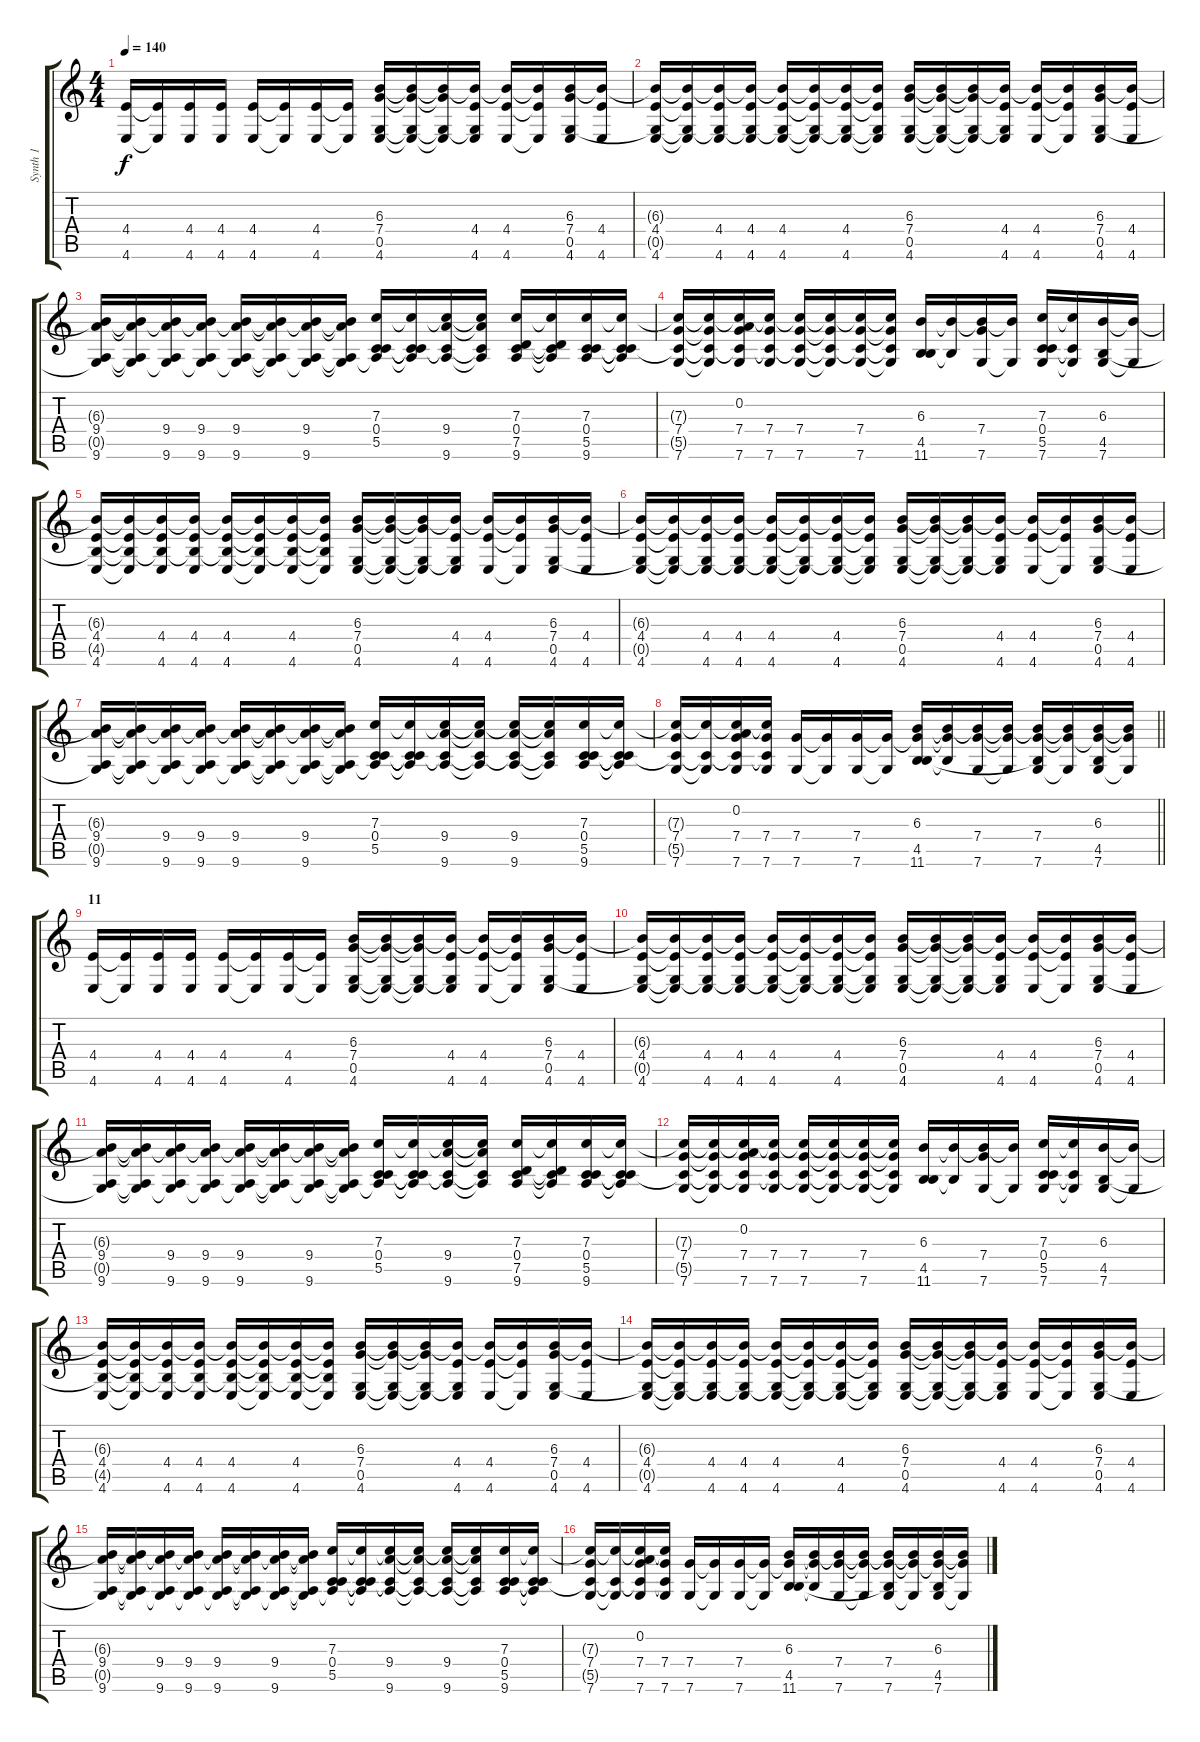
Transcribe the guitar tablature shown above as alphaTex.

\track ("Synth 1" "Synth 1") {instrument brightacousticpiano}
\staff {score tabs}
\tuning (D5 A4 F4 C4 G3 C3) {hide}
\ts (4 4)
\tempo 140
\clef g2
\ks c
(4.4 4.6).16{dy f volume 10} (4.4{t} 4.6{t}).16 (4.4 4.6).16 (4.4 4.6).16 (4.4 4.6).16 (4.4{t} 4.6{t}).16 (4.4 4.6).16 (4.4{t} 4.6{t}).16 (6.3 7.4 0.5 4.6).16 (6.3{t} 7.4{t} 0.5{t} 4.6{t}).16 (6.3{t} 7.4{t} 0.5{t} 4.6{t}).16 (6.3{t} 4.4 0.5{t} 4.6).16 (6.3{t} 4.4 4.6).16 (6.3{t} 4.4{t} 4.6{t}).16 (6.3 7.4 0.5 4.6).16 (6.3{t} 4.4 4.6).16 |
(6.3{t} 4.4 0.5{t} 4.6).16 (6.3{t} 4.4{t} 0.5{t} 4.6{t}).16 (6.3{t} 4.4 0.5{t} 4.6).16 (6.3{t} 4.4 0.5{t} 4.6).16 (6.3{t} 4.4 0.5{t} 4.6).16 (6.3{t} 4.4{t} 0.5{t} 4.6{t}).16 (6.3{t} 4.4 0.5{t} 4.6).16 (6.3{t} 4.4{t} 0.5{t} 4.6{t}).16 (6.3 7.4 0.5 4.6).16 (6.3{t} 7.4{t} 0.5{t} 4.6{t}).16 (6.3{t} 7.4{t} 0.5{t} 4.6{t}).16 (6.3{t} 4.4 0.5{t} 4.6).16 (6.3{t} 4.4 4.6).16 (6.3{t} 4.4{t} 4.6{t}).16 (6.3 7.4 0.5 4.6).16 (6.3{t} 4.4 4.6).16 |
(6.3{t} 9.4 0.5{t} 9.6).16 (6.3{t} 9.4{t} 0.5{t} 9.6{t}).16 (6.3{t} 9.4 0.5{t} 9.6).16 (6.3{t} 9.4 0.5{t} 9.6).16 (6.3{t} 9.4 0.5{t} 9.6).16 (6.3{t} 9.4{t} 0.5{t} 9.6{t}).16 (6.3{t} 9.4 0.5{t} 9.6).16 (6.3{t} 9.4{t} 0.5{t} 9.6{t}).16 (7.3 0.4 5.5 9.6{t}).16 (7.3{t} 0.4{t} 5.5{t} 9.6{t}).16 (7.3{t} 9.4 5.5{t} 9.6).16 (7.3{t} 9.4{t} 5.5{t} 9.6{t}).16 (7.3 0.4 7.5 9.6).16 (7.3{t} 0.4{t} 7.5{t} 9.6{t}).16 (7.3 0.4 5.5 9.6).16 (7.3{t} 0.4{t} 5.5{t} 9.6{t}).16 |
(7.3{t} 7.4 5.5{t} 7.6).16 (7.3{t} 7.4{t} 5.5{t} 7.6{t}).16 (0.2 7.3{t} 7.4 5.5{t} 7.6).16 (7.3{t} 7.4 5.5{t} 7.6).16 (7.3{t} 7.4 5.5{t} 7.6).16 (7.3{t} 7.4{t} 5.5{t} 7.6{t}).16 (7.3{t} 7.4 5.5{t} 7.6).16 (7.3{t} 7.4{t} 5.5{t} 7.6{t}).16 (6.3 4.5 11.6).16 (6.3{t} 11.6{t}).16 (6.3{t} 7.4 7.6).16 (6.3{t} 7.6{t}).16 (7.3 0.4 5.5 7.6).16 (7.3{t} 0.4{t} 7.6{t}).16 (6.3 4.5 7.6).16 (6.3{t} 7.6{t}).16 |
(6.3{t} 4.4 4.5{t} 4.6).16 (6.3{t} 4.4{t} 4.5{t} 4.6{t}).16 (6.3{t} 4.4 4.5{t} 4.6).16 (6.3{t} 4.4 4.5{t} 4.6).16 (6.3{t} 4.4 4.5{t} 4.6).16 (6.3{t} 4.4{t} 4.5{t} 4.6{t}).16 (6.3{t} 4.4 4.5{t} 4.6).16 (6.3{t} 4.4{t} 4.5{t} 4.6{t}).16 (6.3 7.4 0.5 4.6).16 (6.3{t} 7.4{t} 0.5{t} 4.6{t}).16 (6.3{t} 7.4{t} 0.5{t} 4.6{t}).16 (6.3{t} 4.4 0.5{t} 4.6).16 (6.3{t} 4.4 4.6).16 (6.3{t} 4.4{t} 4.6{t}).16 (6.3 7.4 0.5 4.6).16 (6.3{t} 4.4 4.6).16 |
(6.3{t} 4.4 0.5{t} 4.6).16 (6.3{t} 4.4{t} 0.5{t} 4.6{t}).16 (6.3{t} 4.4 0.5{t} 4.6).16 (6.3{t} 4.4 0.5{t} 4.6).16 (6.3{t} 4.4 0.5{t} 4.6).16 (6.3{t} 4.4{t} 0.5{t} 4.6{t}).16 (6.3{t} 4.4 0.5{t} 4.6).16 (6.3{t} 4.4{t} 0.5{t} 4.6{t}).16 (6.3 7.4 0.5 4.6).16 (6.3{t} 7.4{t} 0.5{t} 4.6{t}).16 (6.3{t} 7.4{t} 0.5{t} 4.6{t}).16 (6.3{t} 4.4 0.5{t} 4.6).16 (6.3{t} 4.4 4.6).16 (6.3{t} 4.4{t} 4.6{t}).16 (6.3 7.4 0.5 4.6).16 (6.3{t} 4.4 4.6).16 |
(6.3{t} 9.4 0.5{t} 9.6).16 (6.3{t} 9.4{t} 0.5{t} 9.6{t}).16 (6.3{t} 9.4 0.5{t} 9.6).16 (6.3{t} 9.4 0.5{t} 9.6).16 (6.3{t} 9.4 0.5{t} 9.6).16 (6.3{t} 9.4{t} 0.5{t} 9.6{t}).16 (6.3{t} 9.4 0.5{t} 9.6).16 (6.3{t} 9.4{t} 0.5{t} 9.6{t}).16 (7.3 0.4 5.5 9.6{t}).16 (7.3{t} 0.4{t} 5.5{t} 9.6{t}).16 (7.3{t} 9.4 5.5{t} 9.6).16 (7.3{t} 9.4{t} 5.5{t} 9.6{t}).16 (7.3{t} 9.4 5.5{t} 9.6).16 (7.3{t} 9.4{t} 5.5{t} 9.6{t}).16 (7.3 0.4 5.5 9.6).16 (7.3{t} 0.4{t} 5.5{t} 9.6{t}).16 |
\barLineRight lightlight
(7.3{t} 7.4 5.5{t} 7.6).16 (7.3{t} 5.5{t} 7.6{t}).16 (0.2 7.3{t} 7.4 5.5{t} 7.6).16 (7.3{t} 7.4 5.5{t} 7.6).16 (7.4 7.6).16 (7.4{t} 7.6{t}).16 (7.4 7.6).16 (7.4{t} 7.6{t}).16 (6.3 7.4{t} 4.5 11.6).16 (6.3{t} 7.4{t} 11.6{t}).16 (6.3{t} 7.4 7.6).16 (6.3{t} 7.4{t} 7.6{t}).16 (6.3{t} 7.4 4.5{t} 7.6).16 (6.3{t} 7.4{t} 7.6{t}).16 (6.3 7.4{t} 4.5 7.6).16 (6.3{t} 7.4{t} 7.6{t}).16 |
\section ("" "11")
(4.4 4.6).16{volume 8} (4.4{t} 4.6{t}).16 (4.4 4.6).16 (4.4 4.6).16 (4.4 4.6).16 (4.4{t} 4.6{t}).16 (4.4 4.6).16 (4.4{t} 4.6{t}).16 (6.3 7.4 0.5 4.6).16 (6.3{t} 7.4{t} 0.5{t} 4.6{t}).16 (6.3{t} 7.4{t} 0.5{t} 4.6{t}).16 (6.3{t} 4.4 0.5{t} 4.6).16 (6.3{t} 4.4 4.6).16 (6.3{t} 4.4{t} 4.6{t}).16 (6.3 7.4 0.5 4.6).16 (6.3{t} 4.4 4.6).16 |
(6.3{t} 4.4 0.5{t} 4.6).16 (6.3{t} 4.4{t} 0.5{t} 4.6{t}).16 (6.3{t} 4.4 0.5{t} 4.6).16 (6.3{t} 4.4 0.5{t} 4.6).16 (6.3{t} 4.4 0.5{t} 4.6).16 (6.3{t} 4.4{t} 0.5{t} 4.6{t}).16 (6.3{t} 4.4 0.5{t} 4.6).16 (6.3{t} 4.4{t} 0.5{t} 4.6{t}).16 (6.3 7.4 0.5 4.6).16 (6.3{t} 7.4{t} 0.5{t} 4.6{t}).16 (6.3{t} 7.4{t} 0.5{t} 4.6{t}).16 (6.3{t} 4.4 0.5{t} 4.6).16 (6.3{t} 4.4 4.6).16 (6.3{t} 4.4{t} 4.6{t}).16 (6.3 7.4 0.5 4.6).16 (6.3{t} 4.4 4.6).16 |
(6.3{t} 9.4 0.5{t} 9.6).16 (6.3{t} 9.4{t} 0.5{t} 9.6{t}).16 (6.3{t} 9.4 0.5{t} 9.6).16 (6.3{t} 9.4 0.5{t} 9.6).16 (6.3{t} 9.4 0.5{t} 9.6).16 (6.3{t} 9.4{t} 0.5{t} 9.6{t}).16 (6.3{t} 9.4 0.5{t} 9.6).16 (6.3{t} 9.4{t} 0.5{t} 9.6{t}).16 (7.3 0.4 5.5 9.6{t}).16 (7.3{t} 0.4{t} 5.5{t} 9.6{t}).16 (7.3{t} 9.4 5.5{t} 9.6).16 (7.3{t} 9.4{t} 5.5{t} 9.6{t}).16 (7.3 0.4 7.5 9.6).16 (7.3{t} 0.4{t} 7.5{t} 9.6{t}).16 (7.3 0.4 5.5 9.6).16 (7.3{t} 0.4{t} 5.5{t} 9.6{t}).16 |
(7.3{t} 7.4 5.5{t} 7.6).16 (7.3{t} 7.4{t} 5.5{t} 7.6{t}).16 (0.2 7.3{t} 7.4 5.5{t} 7.6).16 (7.3{t} 7.4 5.5{t} 7.6).16 (7.3{t} 7.4 5.5{t} 7.6).16 (7.3{t} 7.4{t} 5.5{t} 7.6{t}).16 (7.3{t} 7.4 5.5{t} 7.6).16 (7.3{t} 7.4{t} 5.5{t} 7.6{t}).16 (6.3 4.5 11.6).16 (6.3{t} 11.6{t}).16 (6.3{t} 7.4 7.6).16 (6.3{t} 7.6{t}).16 (7.3 0.4 5.5 7.6).16 (7.3{t} 0.4{t} 7.6{t}).16 (6.3 4.5 7.6).16 (6.3{t} 7.6{t}).16 |
(6.3{t} 4.4 4.5{t} 4.6).16 (6.3{t} 4.4{t} 4.5{t} 4.6{t}).16 (6.3{t} 4.4 4.5{t} 4.6).16 (6.3{t} 4.4 4.5{t} 4.6).16 (6.3{t} 4.4 4.5{t} 4.6).16 (6.3{t} 4.4{t} 4.5{t} 4.6{t}).16 (6.3{t} 4.4 4.5{t} 4.6).16 (6.3{t} 4.4{t} 4.5{t} 4.6{t}).16 (6.3 7.4 0.5 4.6).16 (6.3{t} 7.4{t} 0.5{t} 4.6{t}).16 (6.3{t} 7.4{t} 0.5{t} 4.6{t}).16 (6.3{t} 4.4 0.5{t} 4.6).16 (6.3{t} 4.4 4.6).16 (6.3{t} 4.4{t} 4.6{t}).16 (6.3 7.4 0.5 4.6).16 (6.3{t} 4.4 4.6).16 |
(6.3{t} 4.4 0.5{t} 4.6).16 (6.3{t} 4.4{t} 0.5{t} 4.6{t}).16 (6.3{t} 4.4 0.5{t} 4.6).16 (6.3{t} 4.4 0.5{t} 4.6).16 (6.3{t} 4.4 0.5{t} 4.6).16 (6.3{t} 4.4{t} 0.5{t} 4.6{t}).16 (6.3{t} 4.4 0.5{t} 4.6).16 (6.3{t} 4.4{t} 0.5{t} 4.6{t}).16 (6.3 7.4 0.5 4.6).16 (6.3{t} 7.4{t} 0.5{t} 4.6{t}).16 (6.3{t} 7.4{t} 0.5{t} 4.6{t}).16 (6.3{t} 4.4 0.5{t} 4.6).16 (6.3{t} 4.4 4.6).16 (6.3{t} 4.4{t} 4.6{t}).16 (6.3 7.4 0.5 4.6).16 (6.3{t} 4.4 4.6).16 |
(6.3{t} 9.4 0.5{t} 9.6).16 (6.3{t} 9.4{t} 0.5{t} 9.6{t}).16 (6.3{t} 9.4 0.5{t} 9.6).16 (6.3{t} 9.4 0.5{t} 9.6).16 (6.3{t} 9.4 0.5{t} 9.6).16 (6.3{t} 9.4{t} 0.5{t} 9.6{t}).16 (6.3{t} 9.4 0.5{t} 9.6).16 (6.3{t} 9.4{t} 0.5{t} 9.6{t}).16 (7.3 0.4 5.5 9.6{t}).16 (7.3{t} 0.4{t} 5.5{t} 9.6{t}).16 (7.3{t} 9.4 5.5{t} 9.6).16 (7.3{t} 9.4{t} 5.5{t} 9.6{t}).16 (7.3{t} 9.4 5.5{t} 9.6).16 (7.3{t} 9.4{t} 5.5{t} 9.6{t}).16 (7.3 0.4 5.5 9.6).16 (7.3{t} 0.4{t} 5.5{t} 9.6{t}).16 |
(7.3{t} 7.4 5.5{t} 7.6).16 (7.3{t} 5.5{t} 7.6{t}).16 (0.2 7.3{t} 7.4 5.5{t} 7.6).16 (7.3{t} 7.4 5.5{t} 7.6).16 (7.4 7.6).16 (7.4{t} 7.6{t}).16 (7.4 7.6).16 (7.4{t} 7.6{t}).16 (6.3 7.4{t} 4.5 11.6).16 (6.3{t} 7.4{t} 11.6{t}).16 (6.3{t} 7.4 7.6).16 (6.3{t} 7.4{t} 7.6{t}).16 (6.3{t} 7.4 4.5{t} 7.6).16 (6.3{t} 7.4{t} 7.6{t}).16 (6.3 7.4{t} 4.5 7.6).16 (6.3{t} 7.4{t} 7.6{t}).16
